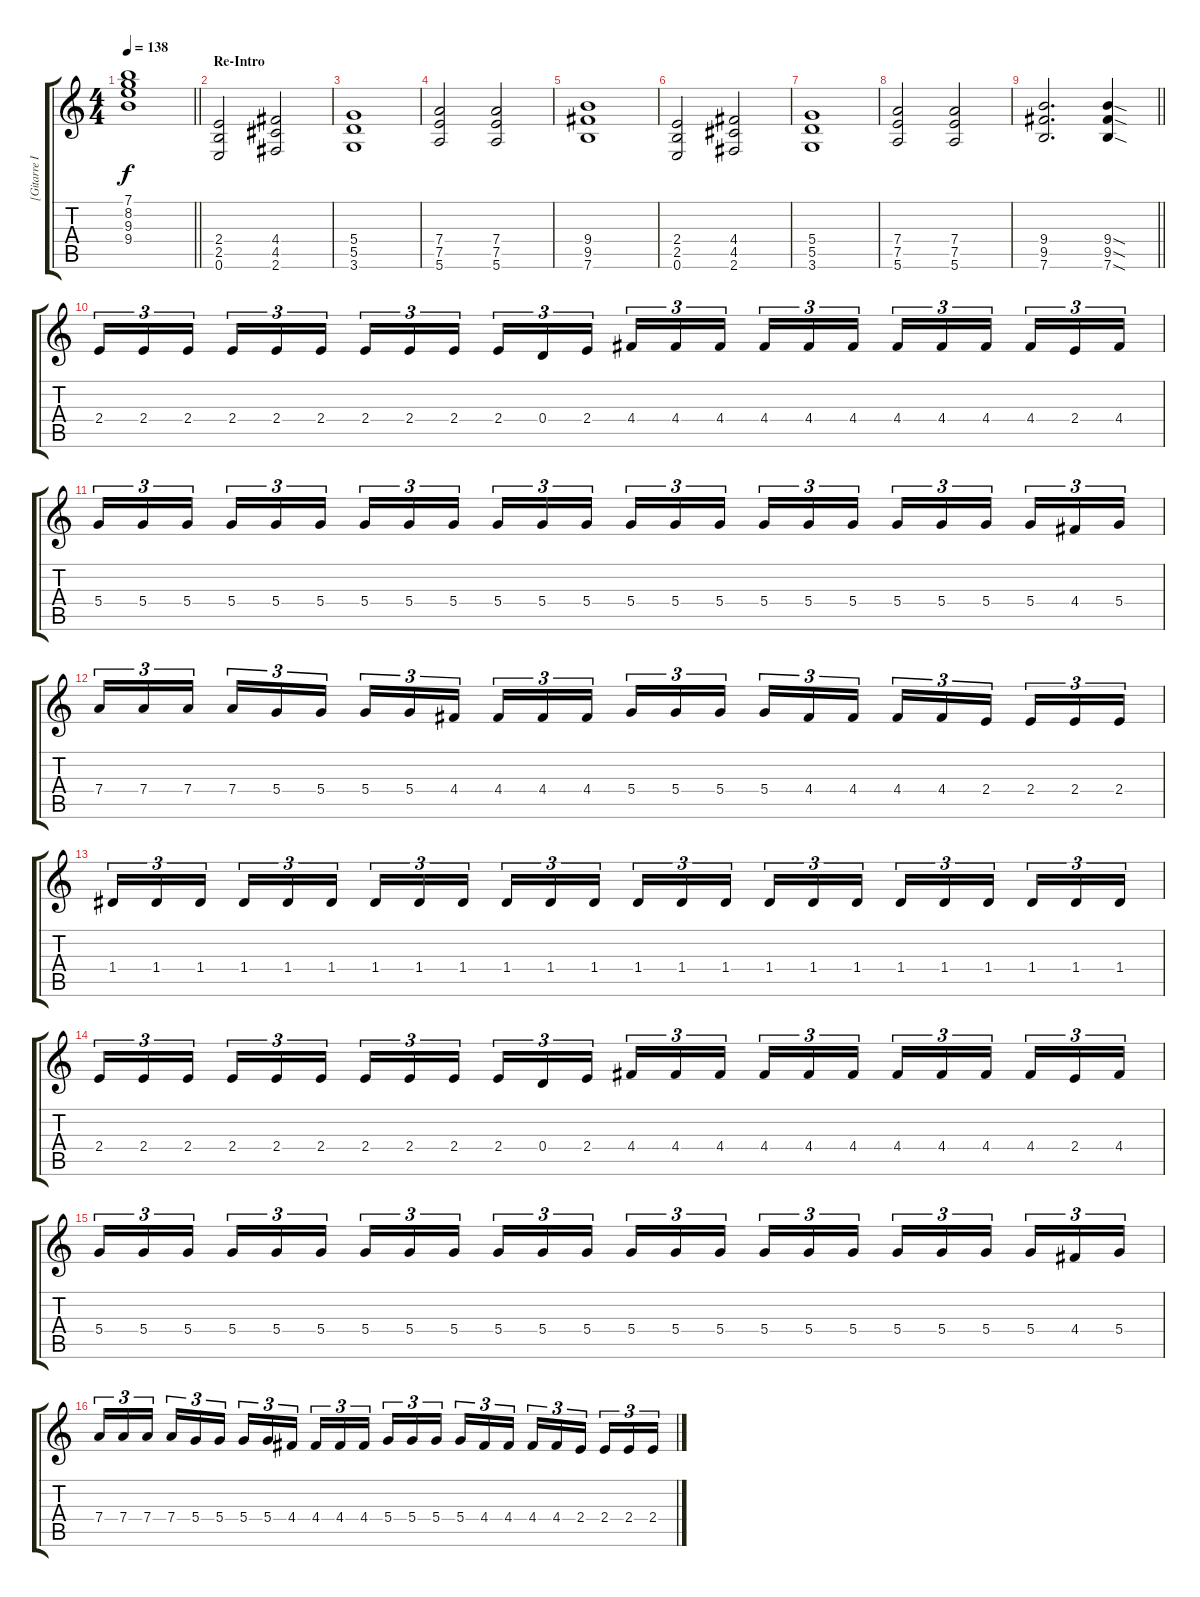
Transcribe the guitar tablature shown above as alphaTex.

\track ("[Gitarre I]" "[Gitarre I") {instrument overdrivenguitar}
\staff {score tabs}
\tuning (E4 B3 G3 D3 A2 E2) {hide}
\ts (4 4)
\tempo 138
\clef g2
\barLineRight lightlight
\ks c
(7.1{t} 8.2{t} 9.3{t} 9.4{t}).1{dy f} |
\section ("" "Re-Intro")
(2.4 2.5 0.6).2{volume 12 balance 8 instrument overdrivenguitar} (4.4 4.5 2.6).2 |
(5.4 5.5 3.6).1 |
(7.4 7.5 5.6).2 (7.4 7.5 5.6).2 |
(9.4 9.5 7.6).1 |
(2.4 2.5 0.6).2 (4.4 4.5 2.6).2 |
(5.4 5.5 3.6).1 |
(7.4 7.5 5.6).2 (7.4 7.5 5.6).2 |
\barLineRight lightlight
(9.4 9.5 7.6).2{d} (9.4{sod} 9.5{sod} 7.6{sod}).4 |
2.4.16{tu (3 2) volume 16} 2.4.16{tu (3 2)} 2.4.16{tu (3 2) beam splitsecondary} 2.4.16{tu (3 2)} 2.4.16{tu (3 2)} 2.4.16{tu (3 2)} 2.4.16{tu (3 2)} 2.4.16{tu (3 2)} 2.4.16{tu (3 2) beam splitsecondary} 2.4.16{tu (3 2)} 0.4.16{tu (3 2)} 2.4.16{tu (3 2)} 4.4.16{tu (3 2)} 4.4.16{tu (3 2)} 4.4.16{tu (3 2) beam splitsecondary} 4.4.16{tu (3 2)} 4.4.16{tu (3 2)} 4.4.16{tu (3 2)} 4.4.16{tu (3 2)} 4.4.16{tu (3 2)} 4.4.16{tu (3 2) beam splitsecondary} 4.4.16{tu (3 2)} 2.4.16{tu (3 2)} 4.4.16{tu (3 2)} |
5.4.16{tu (3 2)} 5.4.16{tu (3 2)} 5.4.16{tu (3 2) beam splitsecondary} 5.4.16{tu (3 2)} 5.4.16{tu (3 2)} 5.4.16{tu (3 2)} 5.4.16{tu (3 2)} 5.4.16{tu (3 2)} 5.4.16{tu (3 2) beam splitsecondary} 5.4.16{tu (3 2)} 5.4.16{tu (3 2)} 5.4.16{tu (3 2)} 5.4.16{tu (3 2)} 5.4.16{tu (3 2)} 5.4.16{tu (3 2) beam splitsecondary} 5.4.16{tu (3 2)} 5.4.16{tu (3 2)} 5.4.16{tu (3 2)} 5.4.16{tu (3 2)} 5.4.16{tu (3 2)} 5.4.16{tu (3 2) beam splitsecondary} 5.4.16{tu (3 2)} 4.4.16{tu (3 2)} 5.4.16{tu (3 2)} |
7.4.16{tu (3 2)} 7.4.16{tu (3 2)} 7.4.16{tu (3 2) beam splitsecondary} 7.4.16{tu (3 2)} 5.4.16{tu (3 2)} 5.4.16{tu (3 2)} 5.4.16{tu (3 2)} 5.4.16{tu (3 2)} 4.4.16{tu (3 2) beam splitsecondary} 4.4.16{tu (3 2)} 4.4.16{tu (3 2)} 4.4.16{tu (3 2)} 5.4.16{tu (3 2)} 5.4.16{tu (3 2)} 5.4.16{tu (3 2) beam splitsecondary} 5.4.16{tu (3 2)} 4.4.16{tu (3 2)} 4.4.16{tu (3 2)} 4.4.16{tu (3 2)} 4.4.16{tu (3 2)} 2.4.16{tu (3 2) beam splitsecondary} 2.4.16{tu (3 2)} 2.4.16{tu (3 2)} 2.4.16{tu (3 2)} |
1.4.16{tu (3 2)} 1.4.16{tu (3 2)} 1.4.16{tu (3 2) beam splitsecondary} 1.4.16{tu (3 2)} 1.4.16{tu (3 2)} 1.4.16{tu (3 2)} 1.4.16{tu (3 2)} 1.4.16{tu (3 2)} 1.4.16{tu (3 2) beam splitsecondary} 1.4.16{tu (3 2)} 1.4.16{tu (3 2)} 1.4.16{tu (3 2)} 1.4.16{tu (3 2)} 1.4.16{tu (3 2)} 1.4.16{tu (3 2) beam splitsecondary} 1.4.16{tu (3 2)} 1.4.16{tu (3 2)} 1.4.16{tu (3 2)} 1.4.16{tu (3 2)} 1.4.16{tu (3 2)} 1.4.16{tu (3 2) beam splitsecondary} 1.4.16{tu (3 2)} 1.4.16{tu (3 2)} 1.4.16{tu (3 2)} |
2.4.16{tu (3 2)} 2.4.16{tu (3 2)} 2.4.16{tu (3 2) beam splitsecondary} 2.4.16{tu (3 2)} 2.4.16{tu (3 2)} 2.4.16{tu (3 2)} 2.4.16{tu (3 2)} 2.4.16{tu (3 2)} 2.4.16{tu (3 2) beam splitsecondary} 2.4.16{tu (3 2)} 0.4.16{tu (3 2)} 2.4.16{tu (3 2)} 4.4.16{tu (3 2)} 4.4.16{tu (3 2)} 4.4.16{tu (3 2) beam splitsecondary} 4.4.16{tu (3 2)} 4.4.16{tu (3 2)} 4.4.16{tu (3 2)} 4.4.16{tu (3 2)} 4.4.16{tu (3 2)} 4.4.16{tu (3 2) beam splitsecondary} 4.4.16{tu (3 2)} 2.4.16{tu (3 2)} 4.4.16{tu (3 2)} |
5.4.16{tu (3 2)} 5.4.16{tu (3 2)} 5.4.16{tu (3 2) beam splitsecondary} 5.4.16{tu (3 2)} 5.4.16{tu (3 2)} 5.4.16{tu (3 2)} 5.4.16{tu (3 2)} 5.4.16{tu (3 2)} 5.4.16{tu (3 2) beam splitsecondary} 5.4.16{tu (3 2)} 5.4.16{tu (3 2)} 5.4.16{tu (3 2)} 5.4.16{tu (3 2)} 5.4.16{tu (3 2)} 5.4.16{tu (3 2) beam splitsecondary} 5.4.16{tu (3 2)} 5.4.16{tu (3 2)} 5.4.16{tu (3 2)} 5.4.16{tu (3 2)} 5.4.16{tu (3 2)} 5.4.16{tu (3 2) beam splitsecondary} 5.4.16{tu (3 2)} 4.4.16{tu (3 2)} 5.4.16{tu (3 2)} |
7.4.16{tu (3 2)} 7.4.16{tu (3 2)} 7.4.16{tu (3 2) beam splitsecondary} 7.4.16{tu (3 2)} 5.4.16{tu (3 2)} 5.4.16{tu (3 2)} 5.4.16{tu (3 2)} 5.4.16{tu (3 2)} 4.4.16{tu (3 2) beam splitsecondary} 4.4.16{tu (3 2)} 4.4.16{tu (3 2)} 4.4.16{tu (3 2)} 5.4.16{tu (3 2)} 5.4.16{tu (3 2)} 5.4.16{tu (3 2) beam splitsecondary} 5.4.16{tu (3 2)} 4.4.16{tu (3 2)} 4.4.16{tu (3 2)} 4.4.16{tu (3 2)} 4.4.16{tu (3 2)} 2.4.16{tu (3 2) beam splitsecondary} 2.4.16{tu (3 2)} 2.4.16{tu (3 2)} 2.4.16{tu (3 2)}
